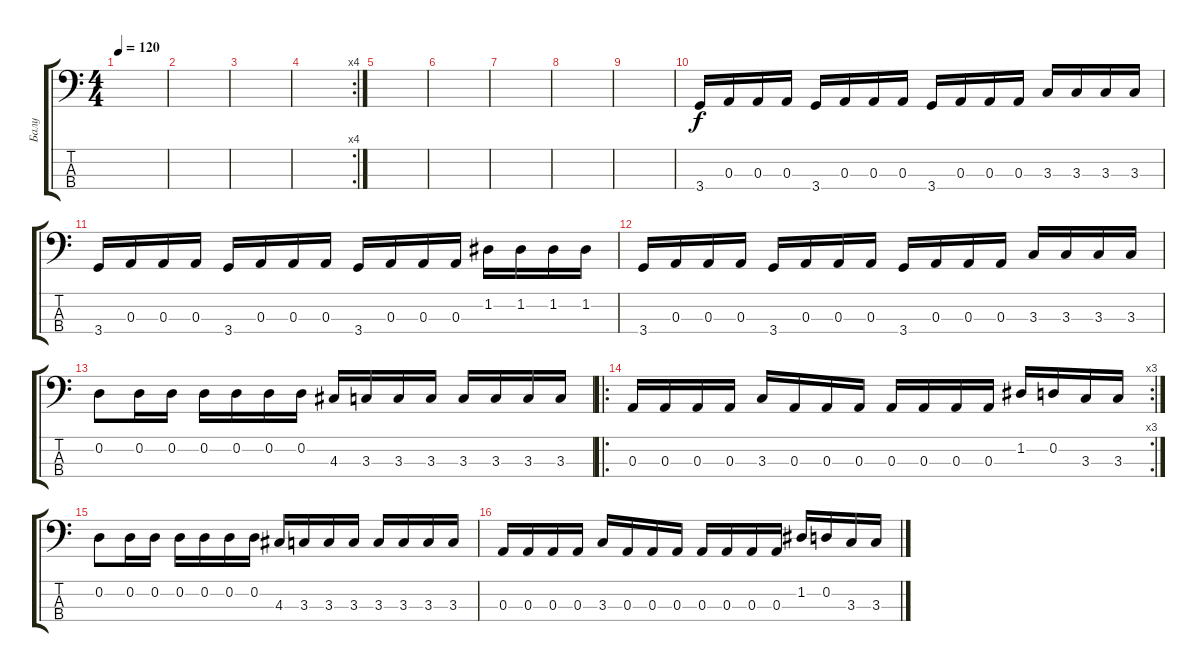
\track ("Балу" "Балу") {instrument slapbass2}
\staff {score tabs}
\tuning (G2 D2 A1 E1) {hide}
\ts (4 4)
\tempo 120
\clef f4
\ks c
|
|
|
\rc 4
|
|
|
|
|
|
3.4.16 0.3.16 0.3.16 0.3.16 3.4.16 0.3.16 0.3.16 0.3.16 3.4.16 0.3.16 0.3.16 0.3.16 3.3.16 3.3.16 3.3.16 3.3.16 |
3.4.16 0.3.16 0.3.16 0.3.16 3.4.16 0.3.16 0.3.16 0.3.16 3.4.16 0.3.16 0.3.16 0.3.16 1.2.16 1.2.16 1.2.16 1.2.16 |
3.4.16 0.3.16 0.3.16 0.3.16 3.4.16 0.3.16 0.3.16 0.3.16 3.4.16 0.3.16 0.3.16 0.3.16 3.3.16 3.3.16 3.3.16 3.3.16 |
0.2.8 0.2.16 0.2.16 0.2.16 0.2.16 0.2.16 0.2.16 4.3.16 3.3.16 3.3.16 3.3.16 3.3.16 3.3.16 3.3.16 3.3.16 |
\ro
\rc 3
0.3.16 0.3.16 0.3.16 0.3.16 3.3.16 0.3.16 0.3.16 0.3.16 0.3.16 0.3.16 0.3.16 0.3.16 1.2.16 0.2.16 3.3.16 3.3.16 |
0.2.8 0.2.16 0.2.16 0.2.16 0.2.16 0.2.16 0.2.16 4.3.16 3.3.16 3.3.16 3.3.16 3.3.16 3.3.16 3.3.16 3.3.16 |
0.3.16 0.3.16 0.3.16 0.3.16 3.3.16 0.3.16 0.3.16 0.3.16 0.3.16 0.3.16 0.3.16 0.3.16 1.2.16 0.2.16 3.3.16 3.3.16
